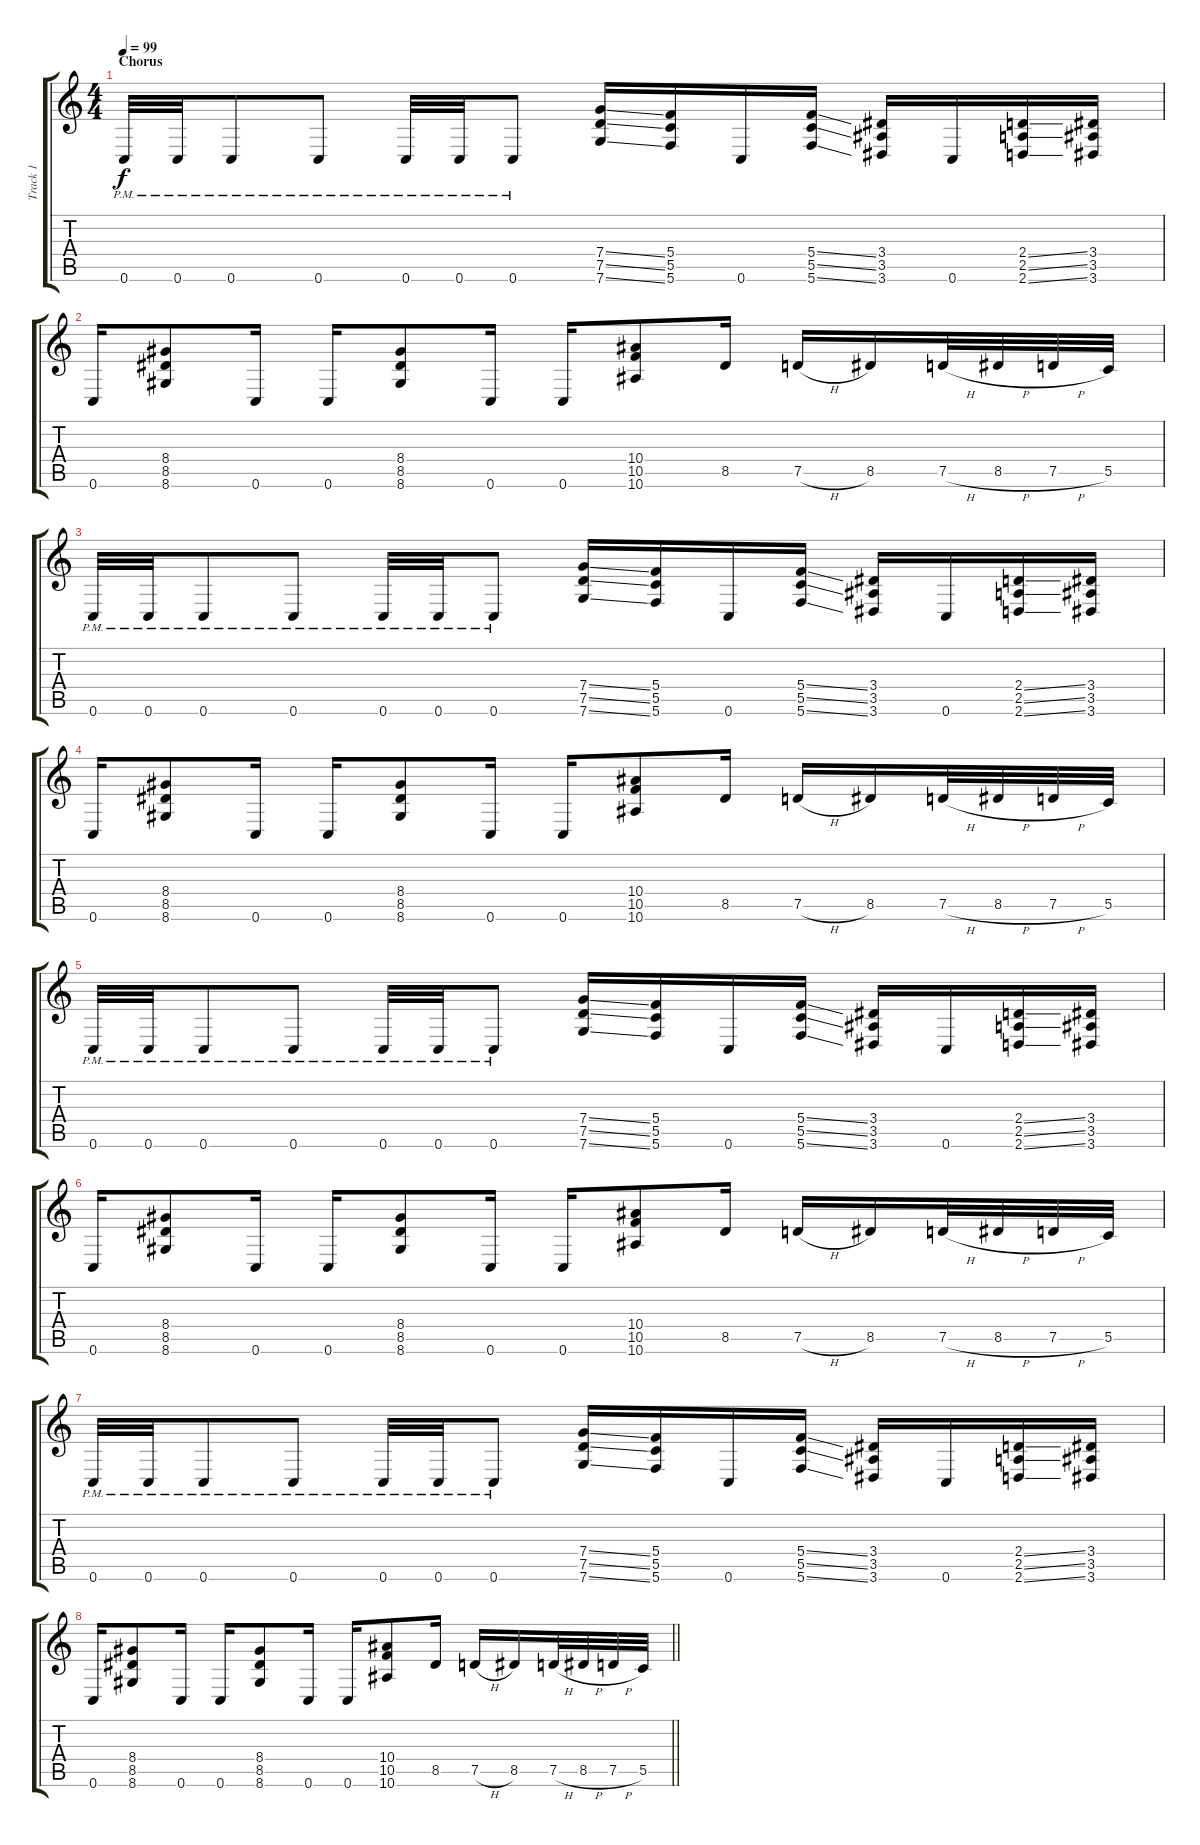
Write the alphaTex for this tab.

\track ("Track 1" "Track 1") {instrument distortionguitar}
\staff {score tabs}
\tuning (D4 A3 F3 C3 G2 C2) {hide}
\ts (4 4)
\section ("" "Chorus")
\tempo 99
\clef g2
\ks c
0.6{pm}.32{dy f} 0.6{pm}.32 0.6{pm}.8 0.6{pm}.8 0.6{pm}.32 0.6{pm}.32 0.6{pm}.8 (7.4{ss} 7.5{ss} 7.6{ss}).16 (5.4 5.5 5.6).16 0.6.16 (5.4{ss} 5.5{ss} 5.6{ss}).16 (3.4 3.5 3.6).16 0.6.16 (2.4{ss} 2.5{ss} 2.6{ss}).16 (3.4 3.5 3.6).16 |
0.6.16 (8.4 8.5 8.6).8 0.6.16 0.6.16 (8.4 8.5 8.6).8 0.6.16 0.6.16 (10.4 10.5 10.6).8 8.5.16 7.5{h}.16 8.5.16 7.5{h}.32 8.5{h}.32 7.5{h}.32 5.5.32 |
0.6{pm}.32 0.6{pm}.32 0.6{pm}.8 0.6{pm}.8 0.6{pm}.32 0.6{pm}.32 0.6{pm}.8 (7.4{ss} 7.5{ss} 7.6{ss}).16 (5.4 5.5 5.6).16 0.6.16 (5.4{ss} 5.5{ss} 5.6{ss}).16 (3.4 3.5 3.6).16 0.6.16 (2.4{ss} 2.5{ss} 2.6{ss}).16 (3.4 3.5 3.6).16 |
0.6.16 (8.4 8.5 8.6).8 0.6.16 0.6.16 (8.4 8.5 8.6).8 0.6.16 0.6.16 (10.4 10.5 10.6).8 8.5.16 7.5{h}.16 8.5.16 7.5{h}.32 8.5{h}.32 7.5{h}.32 5.5.32 |
0.6{pm}.32 0.6{pm}.32 0.6{pm}.8 0.6{pm}.8 0.6{pm}.32 0.6{pm}.32 0.6{pm}.8 (7.4{ss} 7.5{ss} 7.6{ss}).16 (5.4 5.5 5.6).16 0.6.16 (5.4{ss} 5.5{ss} 5.6{ss}).16 (3.4 3.5 3.6).16 0.6.16 (2.4{ss} 2.5{ss} 2.6{ss}).16 (3.4 3.5 3.6).16 |
0.6.16 (8.4 8.5 8.6).8 0.6.16 0.6.16 (8.4 8.5 8.6).8 0.6.16 0.6.16 (10.4 10.5 10.6).8 8.5.16 7.5{h}.16 8.5.16 7.5{h}.32 8.5{h}.32 7.5{h}.32 5.5.32 |
0.6{pm}.32 0.6{pm}.32 0.6{pm}.8 0.6{pm}.8 0.6{pm}.32 0.6{pm}.32 0.6{pm}.8 (7.4{ss} 7.5{ss} 7.6{ss}).16 (5.4 5.5 5.6).16 0.6.16 (5.4{ss} 5.5{ss} 5.6{ss}).16 (3.4 3.5 3.6).16 0.6.16 (2.4{ss} 2.5{ss} 2.6{ss}).16 (3.4 3.5 3.6).16 |
\barLineRight lightlight
0.6.16 (8.4 8.5 8.6).8 0.6.16 0.6.16 (8.4 8.5 8.6).8 0.6.16 0.6.16 (10.4 10.5 10.6).8 8.5.16 7.5{h}.16 8.5.16 7.5{h}.32 8.5{h}.32 7.5{h}.32 5.5.32
